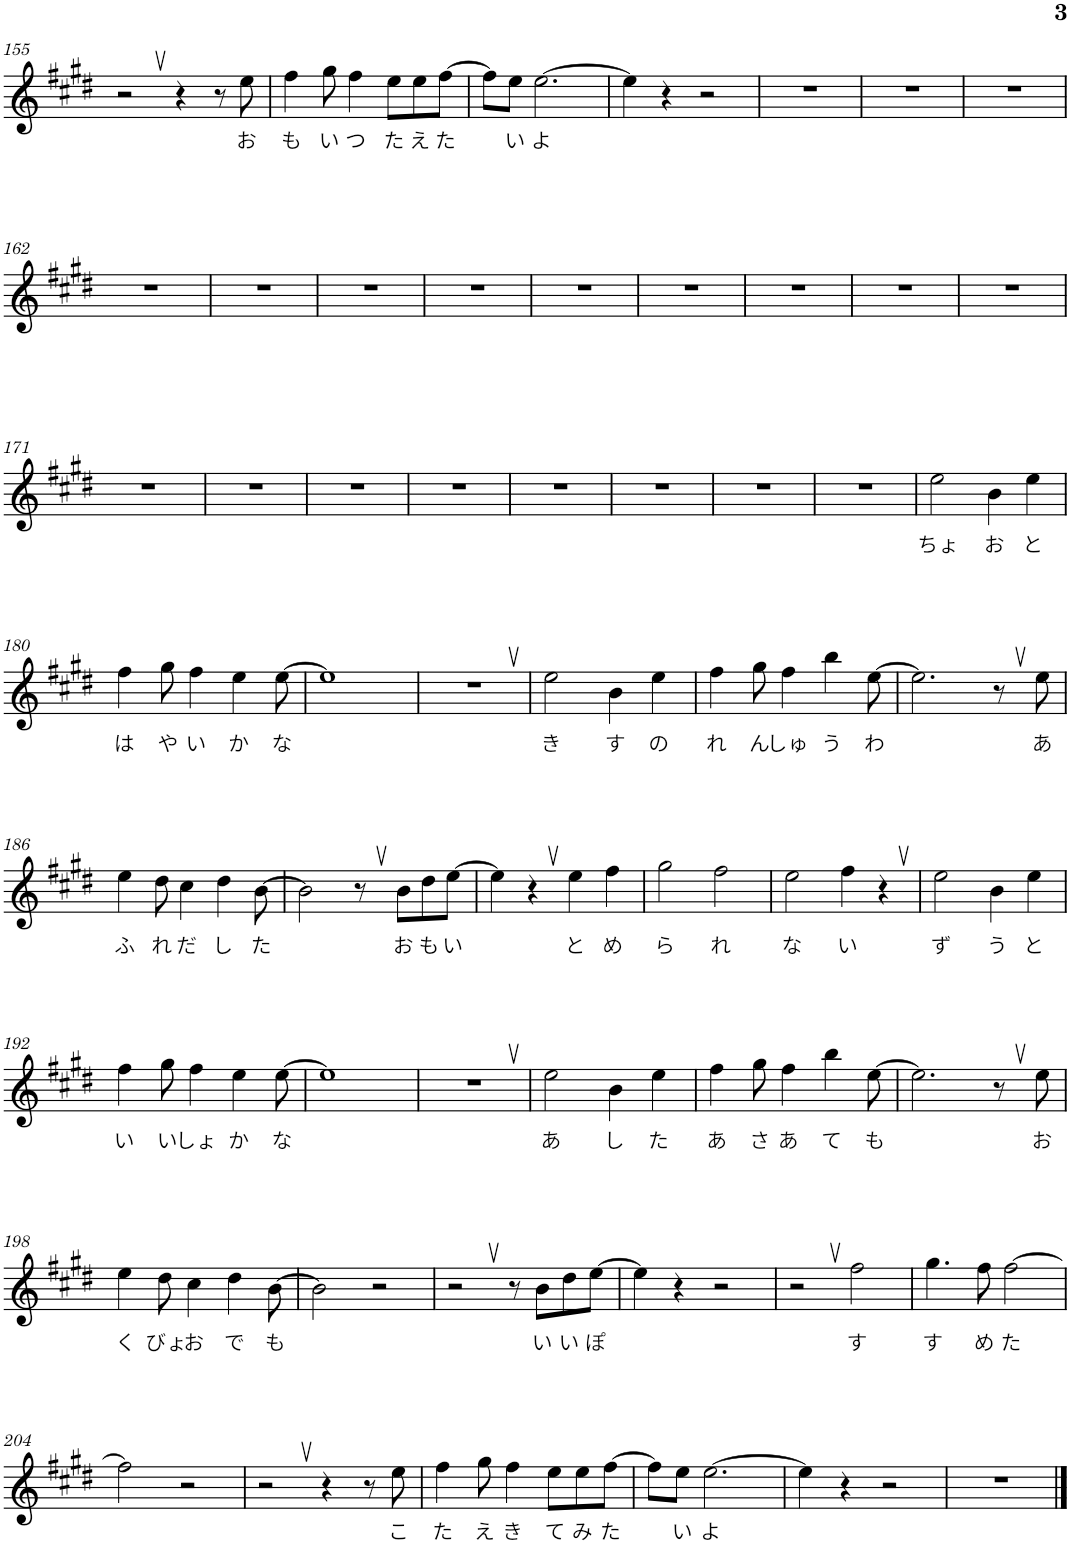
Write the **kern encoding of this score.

**kern	**text
*part1	*part1
*staff1	*staff1
*I"ピアノ, melo_main	*
!!LO:PB:g=z
*clefG2	*
*k[f#c#g#d#]	*
*M4/4	*
=155	=155
2r	.
4r	.
8r	.
!	!LO:LY:b
8ee\	お
=156	=156
!	!LO:LY:b
4ff#\	も
!	!LO:LY:b
8gg#\	い
!	!LO:LY:b
4ff#\	つ
!	!LO:LY:b
8ee\L	た
!	!LO:LY:b
8ee\	え
!	!LO:LY:b
[8ff#\J	た
=157	=157
8ff#\L]	.
!	!LO:LY:b
8ee\J	い
!	!LO:LY:b
[2.ee\	よ
=158	=158
4ee\]	.
4r	.
2r	.
=159	=159
1r	.
=160	=160
1r	.
=161	=161
1r	.
!!LO:LB:g=z
=162	=162
1r	.
=163	=163
1r	.
=164	=164
1r	.
=165	=165
1r	.
=166	=166
1r	.
=167	=167
1r	.
=168	=168
1r	.
=169	=169
1r	.
=170	=170
1r	.
!!LO:LB:g=z
=171	=171
1r	.
=172	=172
1r	.
=173	=173
1r	.
=174	=174
1r	.
=175	=175
1r	.
=176	=176
1r	.
=177	=177
1r	.
=178	=178
1r	.
=179	=179
!	!LO:LY:b
2ee\	ちょ
!	!LO:LY:b
4b\	お
!	!LO:LY:b
4ee\	と
!!LO:LB:g=z
=180	=180
!	!LO:LY:b
4ff#\	は
!	!LO:LY:b
8gg#\	や
!	!LO:LY:b
4ff#\	い
!	!LO:LY:b
4ee\	か
!	!LO:LY:b
[8ee\	な
=181	=181
1ee]	.
=182	=182
1r	.
=183	=183
!	!LO:LY:b
2ee\	き
!	!LO:LY:b
4b\	す
!	!LO:LY:b
4ee\	の
=184	=184
!	!LO:LY:b
4ff#\	れ
!	!LO:LY:b
8gg#\	ん
!	!LO:LY:b
4ff#\	しゅ
!	!LO:LY:b
4bb\	う
!	!LO:LY:b
[8ee\	わ
=185	=185
2.ee\]	.
8r	.
!	!LO:LY:b
8ee\	あ
!!LO:LB:g=z
=186	=186
!	!LO:LY:b
4ee\	ふ
!	!LO:LY:b
8dd#\	れ
!	!LO:LY:b
4cc#\	だ
!	!LO:LY:b
4dd#\	し
!	!LO:LY:b
[8b\	た
=187	=187
2b\]	.
8r	.
!	!LO:LY:b
8b\L	お
!	!LO:LY:b
8dd#\	も
!	!LO:LY:b
[8ee\J	い
=188	=188
4ee\]	.
4r	.
!	!LO:LY:b
4ee\	と
!	!LO:LY:b
4ff#\	め
=189	=189
!	!LO:LY:b
2gg#\	ら
!	!LO:LY:b
2ff#\	れ
=190	=190
!	!LO:LY:b
2ee\	な
!	!LO:LY:b
4ff#\	い
4r	.
=191	=191
!	!LO:LY:b
2ee\	ず
!	!LO:LY:b
4b\	う
!	!LO:LY:b
4ee\	と
!!LO:LB:g=z
=192	=192
!	!LO:LY:b
4ff#\	い
!	!LO:LY:b
8gg#\	い
!	!LO:LY:b
4ff#\	しょ
!	!LO:LY:b
4ee\	か
!	!LO:LY:b
[8ee\	な
=193	=193
1ee]	.
=194	=194
1r	.
=195	=195
!	!LO:LY:b
2ee\	あ
!	!LO:LY:b
4b\	し
!	!LO:LY:b
4ee\	た
=196	=196
!	!LO:LY:b
4ff#\	あ
!	!LO:LY:b
8gg#\	さ
!	!LO:LY:b
4ff#\	あ
!	!LO:LY:b
4bb\	て
!	!LO:LY:b
[8ee\	も
=197	=197
2.ee\]	.
8r	.
!	!LO:LY:b
8ee\	お
!!LO:LB:g=z
=198	=198
!	!LO:LY:b
4ee\	く
!	!LO:LY:b
8dd#\	びょ
!	!LO:LY:b
4cc#\	お
!	!LO:LY:b
4dd#\	で
!	!LO:LY:b
[8b\	も
=199	=199
2b\]	.
2r	.
=200	=200
2r	.
8r	.
!	!LO:LY:b
8b\L	い
!	!LO:LY:b
8dd#\	い
!	!LO:LY:b
[8ee\J	ぽ
=201	=201
4ee\]	.
4r	.
2r	.
=202	=202
2r	.
!	!LO:LY:b
2ff#\	す
=203	=203
!	!LO:LY:b
4.gg#\	す
!	!LO:LY:b
8ff#\	め
!	!LO:LY:b
[2ff#\	た
!!LO:LB:g=z
=204	=204
2ff#\]	.
2r	.
=205	=205
2r	.
4r	.
8r	.
!	!LO:LY:b
8ee\	こ
=206	=206
!	!LO:LY:b
4ff#\	た
!	!LO:LY:b
8gg#\	え
!	!LO:LY:b
4ff#\	き
!	!LO:LY:b
8ee\L	て
!	!LO:LY:b
8ee\	み
!	!LO:LY:b
[8ff#\J	た
=207	=207
8ff#\L]	.
!	!LO:LY:b
8ee\J	い
!	!LO:LY:b
[2.ee\	よ
=208	=208
4ee\]	.
4r	.
2r	.
=209	=209
1r	.
==	==
*-	*-
